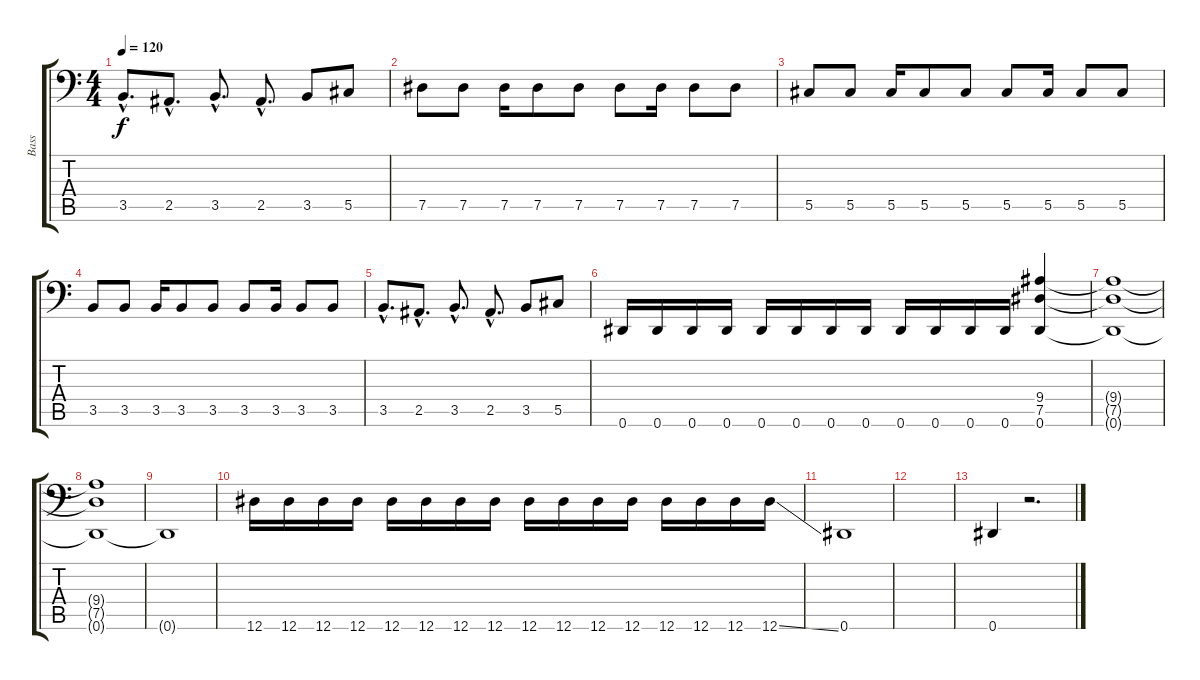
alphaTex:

\track ("Bass" "Bass") {instrument distortionguitar}
\staff {score tabs}
\tuning (Eb3 Bb2 Gb2 Db2 Ab1 Eb1) {hide}
\ts (4 4)
\tempo 120
\clef f4
\ks c
3.5{hac}.8{d dy f} 2.5{hac}.8{d} 3.5{hac}.8{d} 2.5{hac}.8{d} 3.5.8 5.5.8 |
7.5.8 7.5.8 7.5.16 7.5.8 7.5.8 7.5.8 7.5.16 7.5.8 7.5.8 |
5.5.8 5.5.8 5.5.16 5.5.8 5.5.8 5.5.8 5.5.16 5.5.8 5.5.8 |
3.5.8 3.5.8 3.5.16 3.5.8 3.5.8 3.5.8 3.5.16 3.5.8 3.5.8 |
3.5{hac}.8{d} 2.5{hac}.8{d} 3.5{hac}.8{d} 2.5{hac}.8{d} 3.5.8 5.5.8 |
0.6.16 0.6.16 0.6.16 0.6.16 0.6.16 0.6.16 0.6.16 0.6.16 0.6.16 0.6.16 0.6.16 0.6.16 (9.4 7.5 0.6).4 |
(9.4{t} 7.5{t} 0.6{t}).1 |
(9.4{t} 7.5{t} 0.6{t}).1 |
0.6{t}.1 |
12.6.16 12.6.16 12.6.16 12.6.16 12.6.16 12.6.16 12.6.16 12.6.16 12.6.16 12.6.16 12.6.16 12.6.16 12.6.16 12.6.16 12.6.16 12.6{ss}.16 |
0.6.1 |
|
0.6.4 r.2{d}
